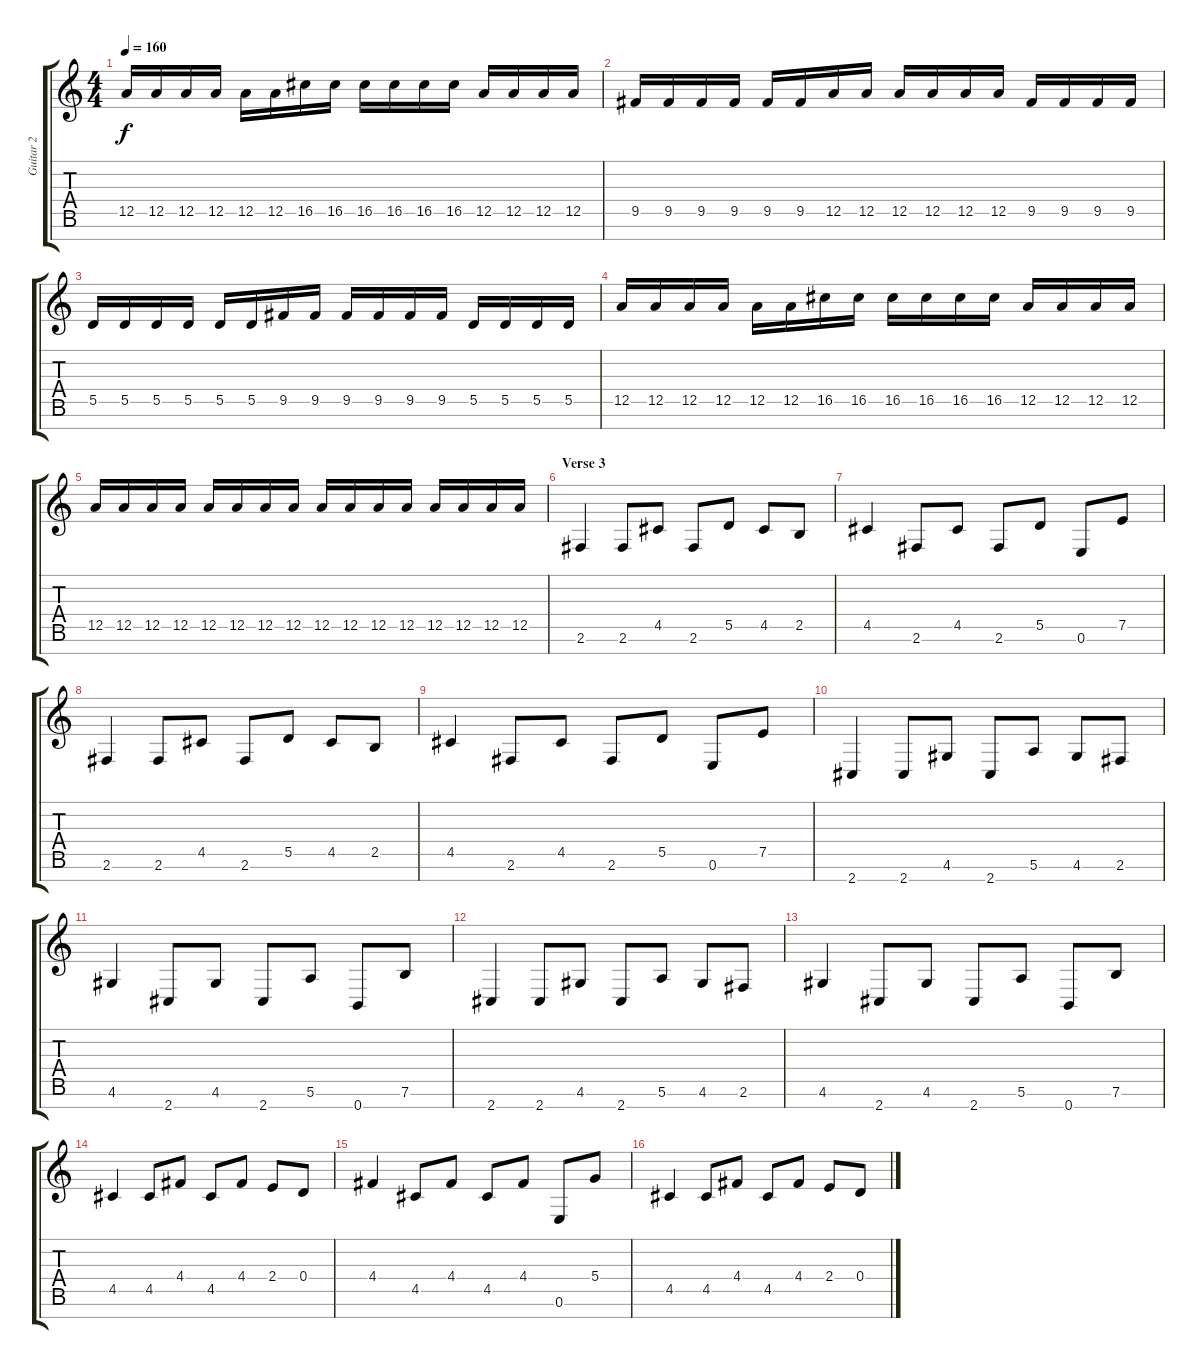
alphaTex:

\track ("Guitar 2" "Guitar 2") {instrument distortionguitar}
\staff {score tabs}
\tuning (E4 B3 Gb3 D3 A2 E2 B1) {hide}
\ts (4 4)
\tempo 160
\clef g2
\ks c
12.5.16{dy f} 12.5.16 12.5.16 12.5.16 12.5.16 12.5.16 16.5.16 16.5.16 16.5.16 16.5.16 16.5.16 16.5.16 12.5.16 12.5.16 12.5.16 12.5.16 |
9.5.16 9.5.16 9.5.16 9.5.16 9.5.16 9.5.16 12.5.16 12.5.16 12.5.16 12.5.16 12.5.16 12.5.16 9.5.16 9.5.16 9.5.16 9.5.16 |
5.5.16 5.5.16 5.5.16 5.5.16 5.5.16 5.5.16 9.5.16 9.5.16 9.5.16 9.5.16 9.5.16 9.5.16 5.5.16 5.5.16 5.5.16 5.5.16 |
12.5.16 12.5.16 12.5.16 12.5.16 12.5.16 12.5.16 16.5.16 16.5.16 16.5.16 16.5.16 16.5.16 16.5.16 12.5.16 12.5.16 12.5.16 12.5.16 |
12.5.16 12.5.16 12.5.16 12.5.16 12.5.16 12.5.16 12.5.16 12.5.16 12.5.16 12.5.16 12.5.16 12.5.16 12.5.16 12.5.16 12.5.16 12.5.16 |
\section ("" "Verse 3")
2.6.4 2.6.8 4.5.8 2.6.8 5.5.8 4.5.8 2.5.8 |
4.5.4 2.6.8 4.5.8 2.6.8 5.5.8 0.6.8 7.5.8 |
2.6.4 2.6.8 4.5.8 2.6.8 5.5.8 4.5.8 2.5.8 |
4.5.4 2.6.8 4.5.8 2.6.8 5.5.8 0.6.8 7.5.8 |
2.7.4 2.7.8 4.6.8 2.7.8 5.6.8 4.6.8 2.6.8 |
4.6.4 2.7.8 4.6.8 2.7.8 5.6.8 0.7.8 7.6.8 |
2.7.4 2.7.8 4.6.8 2.7.8 5.6.8 4.6.8 2.6.8 |
4.6.4 2.7.8 4.6.8 2.7.8 5.6.8 0.7.8 7.6.8 |
4.5.4 4.5.8 4.4.8 4.5.8 4.4.8 2.4.8 0.4.8 |
4.4.4 4.5.8 4.4.8 4.5.8 4.4.8 0.6.8 5.4.8 |
4.5.4 4.5.8 4.4.8 4.5.8 4.4.8 2.4.8 0.4.8
